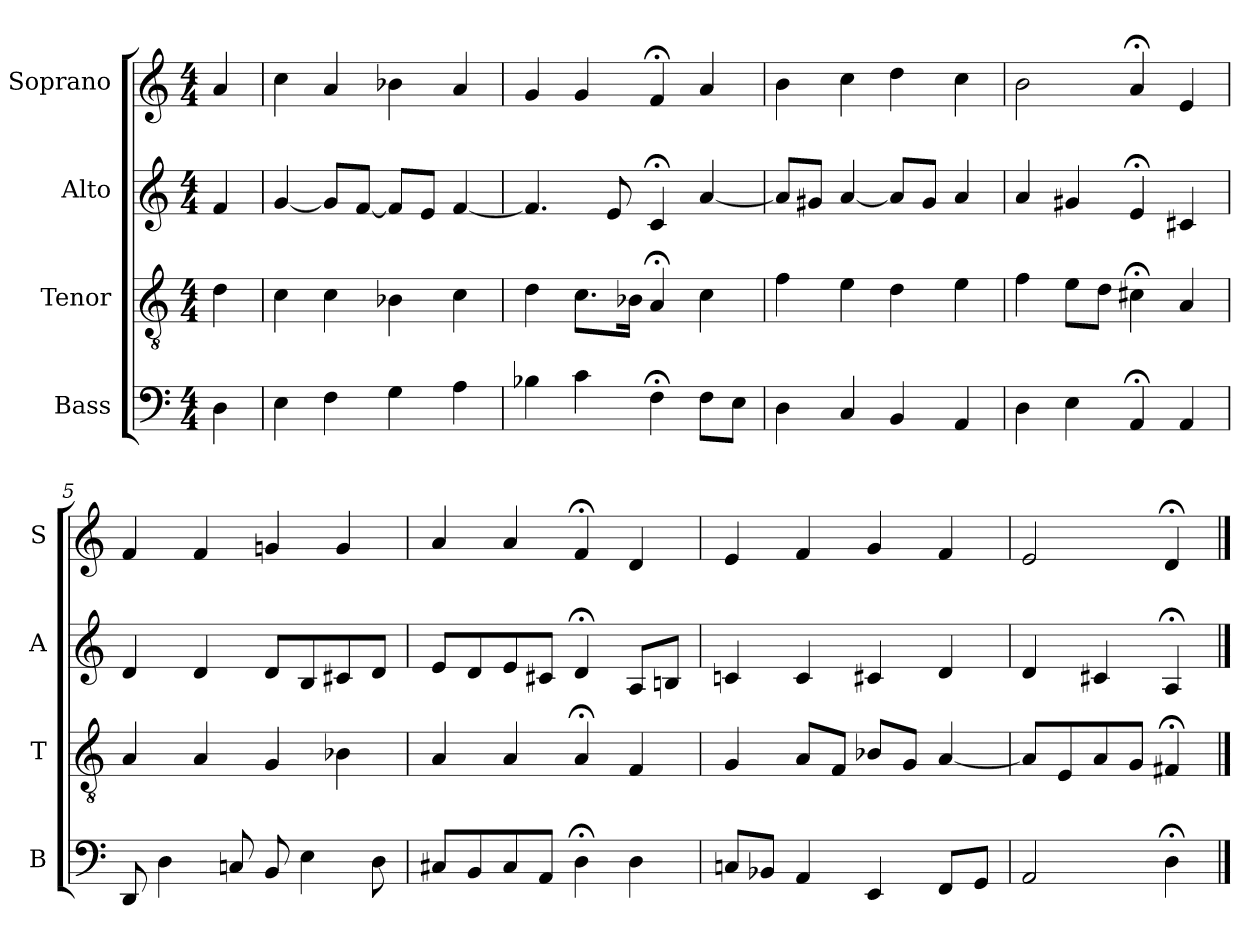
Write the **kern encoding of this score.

**kern	**kern	**kern	**kern
*part4	*part3	*part2	*part1
*staff4	*staff3	*staff2	*staff1
*I"Bass	*I"Tenor	*I"Alto	*I"Soprano
*I'B	*I'T	*I'A	*I'S
*clefF4	*clefGv2	*clefG2	*clefG2
*k[]	*k[]	*k[]	*k[]
*D:dor	*D:dor	*D:dor	*D:dor
*M4/4	*M4/4	*M4/4	*M4/4
*MM100	*MM100	*MM100	*MM100
=	=	=	=
4D	4d	4f	4a
=1	=1	=1	=1
4E	4c	[4g	4cc
4F	4c	8gL]	4a
.	.	[8fJ	.
4G	4B-X	8fL]	4b-X
.	.	8eJ	.
4A	4c	[4f	4a
=2	=2	=2	=2
4B-X	4d	4.f]	4g
4c	8.cL	.	4g
.	.	8e	.
.	16B-XJk	.	.
4F;<	4A;<	4c;<	4f;<
8FL	4c	[4a	4a
8EJ	.	.	.
=3	=3	=3	=3
4D	4f	8aL]	4b
.	.	8g#XJ	.
4C	4e	[4a	4cc
4BB	4d	8aL]	4dd
.	.	8g#J	.
4AA	4e	4a	4cc
=4	=4	=4	=4
4D	4f	4a	2b
4E	8eL	4g#X	.
.	8dJ	.	.
4AA;<	4c#X;<	4e;<	4a;<
4AA	4A	4c#X	4e
=5	=5	=5	=5
8DD	4A	4d	4f
4D	.	.	.
.	4A	4d	4f
8Cn	.	.	.
8BB	4G	8dL	4gn
4E	.	8B	.
.	4B-X	8c#X	4g
8D	.	8dJ	.
=6	=6	=6	=6
8C#XL	4A	8eL	4a
8BB	.	8d	.
8C#	4A	8e	4a
8AAJ	.	8c#XJ	.
4D;<	4A;<	4d;<	4f;<
4D	4F	8AL	4d
.	.	8BnJ	.
=7	=7	=7	=7
8CnL	4G	4cn	4e
8BB-XJ	.	.	.
4AA	8AL	4c	4f
.	8FJ	.	.
4EE	8B-XL	4c#X	4g
.	8GJ	.	.
8FFL	[4A	4d	4f
8GGJ	.	.	.
=8	=8	=8	=8
2AA	8AL]	4d	2e
.	8E	.	.
.	8A	4c#X	.
.	8GJ	.	.
4D;<	4F#X;<	4A;<	4d;<
==	==	==	==
*-	*-	*-	*-
